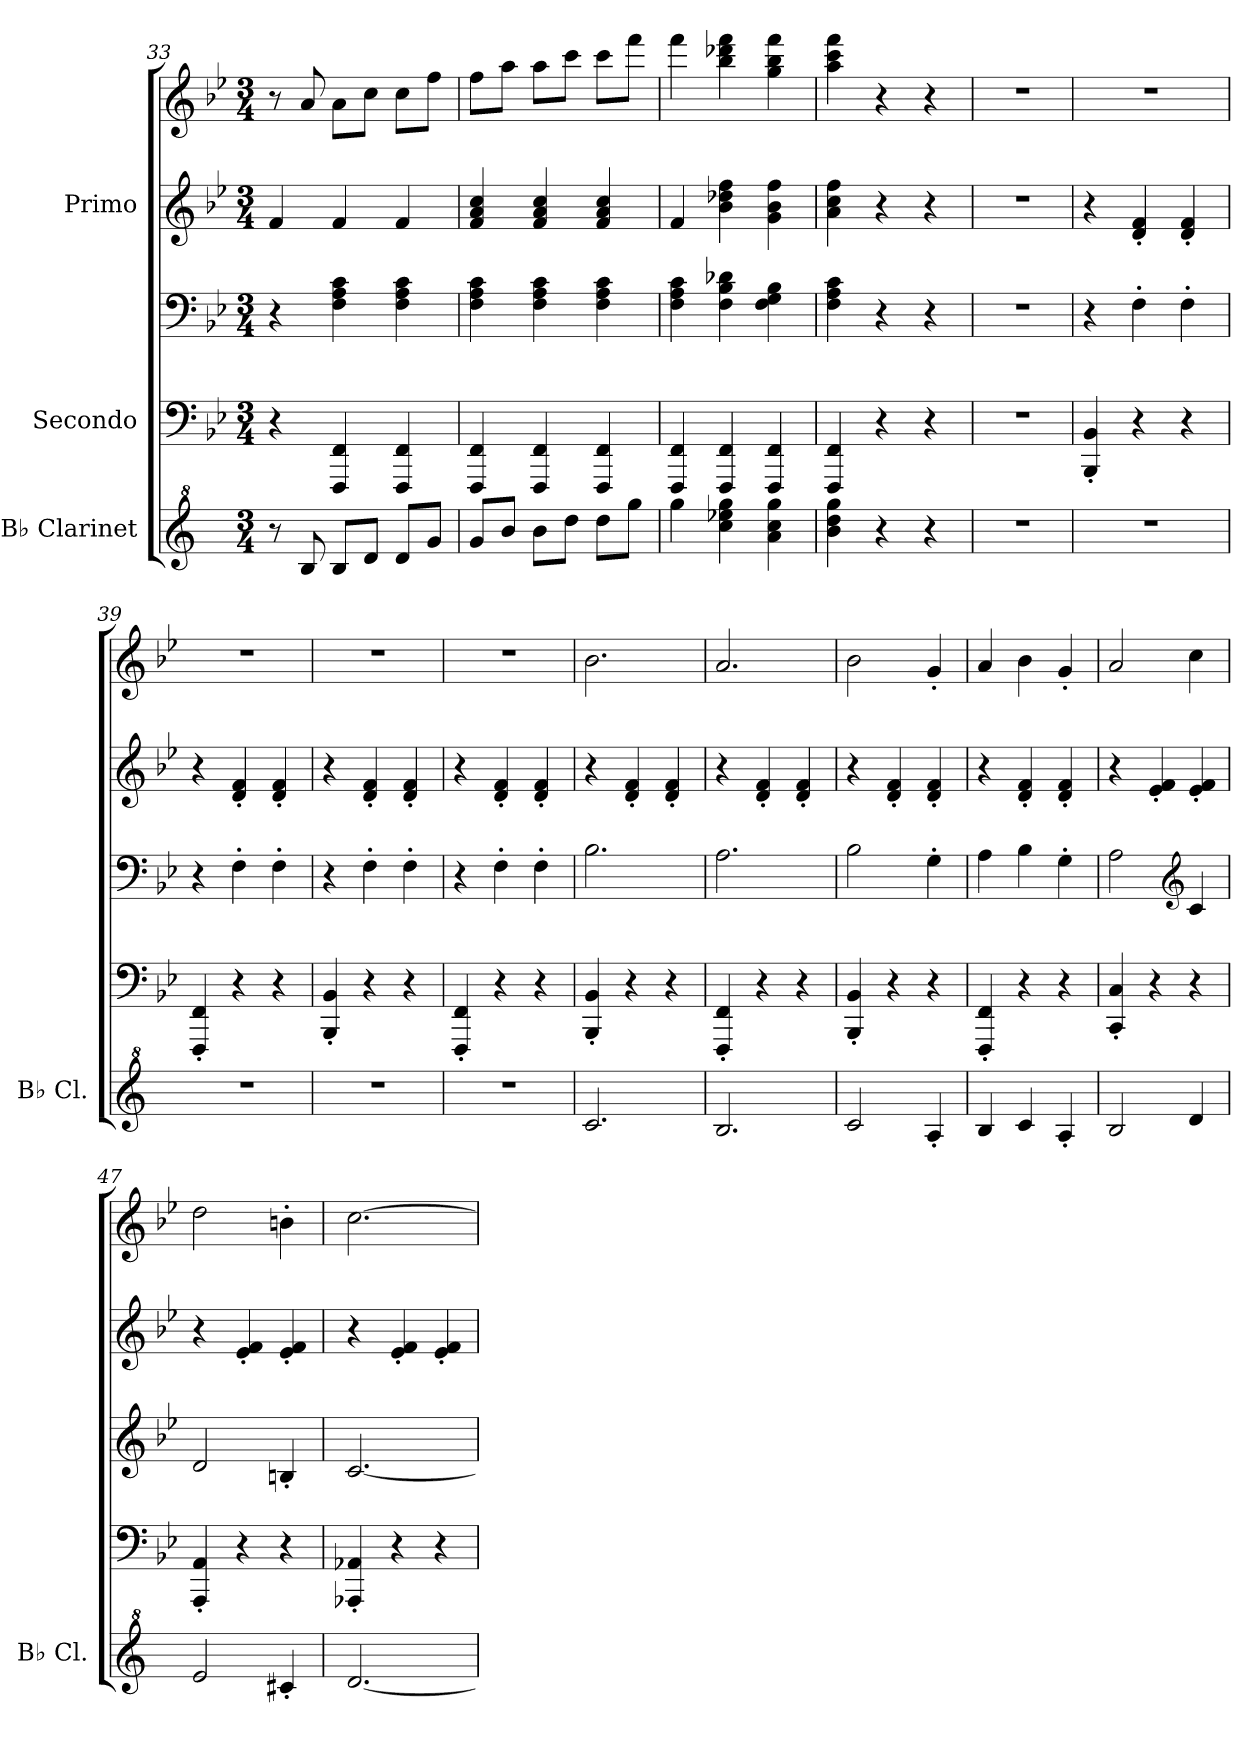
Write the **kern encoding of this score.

**kern	**kern	**kern	**kern	**kern
*part3	*part2	*part2	*part1	*part1
*staff5	*staff4	*staff3	*staff2	*staff1
*I"B♭ Clarinet	*I"Secondo	*	*I"Primo	*
*I'B♭ Cl.	*	*	*	*
*clefG^2	*clefF4	*clefF4	*clefG2	*clefG2
*ITrd1c2	*	*	*	*
*k[b-e-]	*k[b-e-]	*k[b-e-]	*k[b-e-]	*k[b-e-]
*M3/4	*M3/4	*M3/4	*M3/4	*M3/4
=33	=33	=33	=33	=33
8r	4r	4r	4f/	8r
8a/	.	.	.	8a/
8a/L	4FFF/ 4FF/	4F\ 4A\ 4c\	4f/	8a\L
8cc/J	.	.	.	8cc\J
8cc/L	4FFF/ 4FF/	4F\ 4A\ 4c\	4f/	8cc\L
8ff/J	.	.	.	8ff\J
=34	=34	=34	=34	=34
8ff/L	4FFF/ 4FF/	4F\ 4A\ 4c\	4f/ 4a/ 4cc/	8ff\L
8aa/J	.	.	.	8aa\J
8aa\L	4FFF/ 4FF/	4F\ 4A\ 4c\	4f/ 4a/ 4cc/	8aa\L
8ccc\J	.	.	.	8ccc\J
8ccc\L	4FFF/ 4FF/	4F\ 4A\ 4c\	4f/ 4a/ 4cc/	8ccc\L
8fff\J	.	.	.	8fff\J
=35	=35	=35	=35	=35
4fff\	4FFF/ 4FF/	4F\ 4A\ 4c\	4f/	4fff\
4bb-\ 4ddd-X\ 4fff\	4FFF/ 4FF/	4F\ 4B-\ 4d-X\	4b-\ 4dd-X\ 4ff\	4bb-\ 4ddd-X\ 4fff\
4gg\ 4bb-\ 4fff\	4FFF/ 4FF/	4F\ 4G\ 4B-\	4g\ 4b-\ 4ff\	4gg\ 4bb-\ 4fff\
=36	=36	=36	=36	=36
4aa\ 4ccc\ 4fff\	4FFF/ 4FF/	4F\ 4A\ 4c\	4a\ 4cc\ 4ff\	4aa\ 4ccc\ 4fff\
4r	4r	4r	4r	4r
4r	4r	4r	4r	4r
=37	=37	=37	=37	=37
2.r	2.r	2.r	2.r	2.r
=38	=38	=38	=38	=38
2.r	4BBB-/' 4BB-/'	4r	4r	2.r
.	4r	4F'\	4d/' 4f/'	.
.	4r	4F'\	4d/' 4f/'	.
!!LO:LB:g=z
=39	=39	=39	=39	=39
2.r	4FFF/' 4FF/'	4r	4r	2.r
.	4r	4F'\	4d/' 4f/'	.
.	4r	4F'\	4d/' 4f/'	.
=40	=40	=40	=40	=40
2.r	4BBB-/' 4BB-/'	4r	4r	2.r
.	4r	4F'\	4d/' 4f/'	.
.	4r	4F'\	4d/' 4f/'	.
=41	=41	=41	=41	=41
2.r	4FFF/' 4FF/'	4r	4r	2.r
.	4r	4F'\	4d/' 4f/'	.
.	4r	4F'\	4d/' 4f/'	.
=42	=42	=42	=42	=42
2.b-/	4BBB-/' 4BB-/'	2.B-\	4r	2.b-\
.	4r	.	4d/' 4f/'	.
.	4r	.	4d/' 4f/'	.
=43	=43	=43	=43	=43
2.a/	4FFF/' 4FF/'	2.A\	4r	2.a/
.	4r	.	4d/' 4f/'	.
.	4r	.	4d/' 4f/'	.
=44	=44	=44	=44	=44
2b-/	4BBB-/' 4BB-/'	2B-\	4r	2b-\
.	4r	.	4d/' 4f/'	.
4g'/	4r	4G'\	4d/' 4f/'	4g'/
=45	=45	=45	=45	=45
4a/	4FFF/' 4FF/'	4A\	4r	4a/
4b-/	4r	4B-\	4d/' 4f/'	4b-\
4g'/	4r	4G'\	4d/' 4f/'	4g'/
=46	=46	=46	=46	=46
2a/	4CC/' 4C/'	2A\	4r	2a/
.	4r	.	4e-/' 4f/'	.
*	*	*clefG2	*	*
4cc/	4r	4c/	4e-/' 4f/'	4cc\
=47	=47	=47	=47	=47
2dd/	4AAA/' 4AA/'	2d/	4r	2dd\
.	4r	.	4e-/' 4f/'	.
4bn'/	4r	4Bn'/	4e-/' 4f/'	4bn'\
=48	=48	=48	=48	=48
[2.cc/	4AAA-X/' 4AA-X/'	[2.c/	4r	[2.cc\
.	4r	.	4e-/' 4f/'	.
.	4r	.	4e-/' 4f/'	.
=	=	=	=	=
*-	*-	*-	*-	*-
